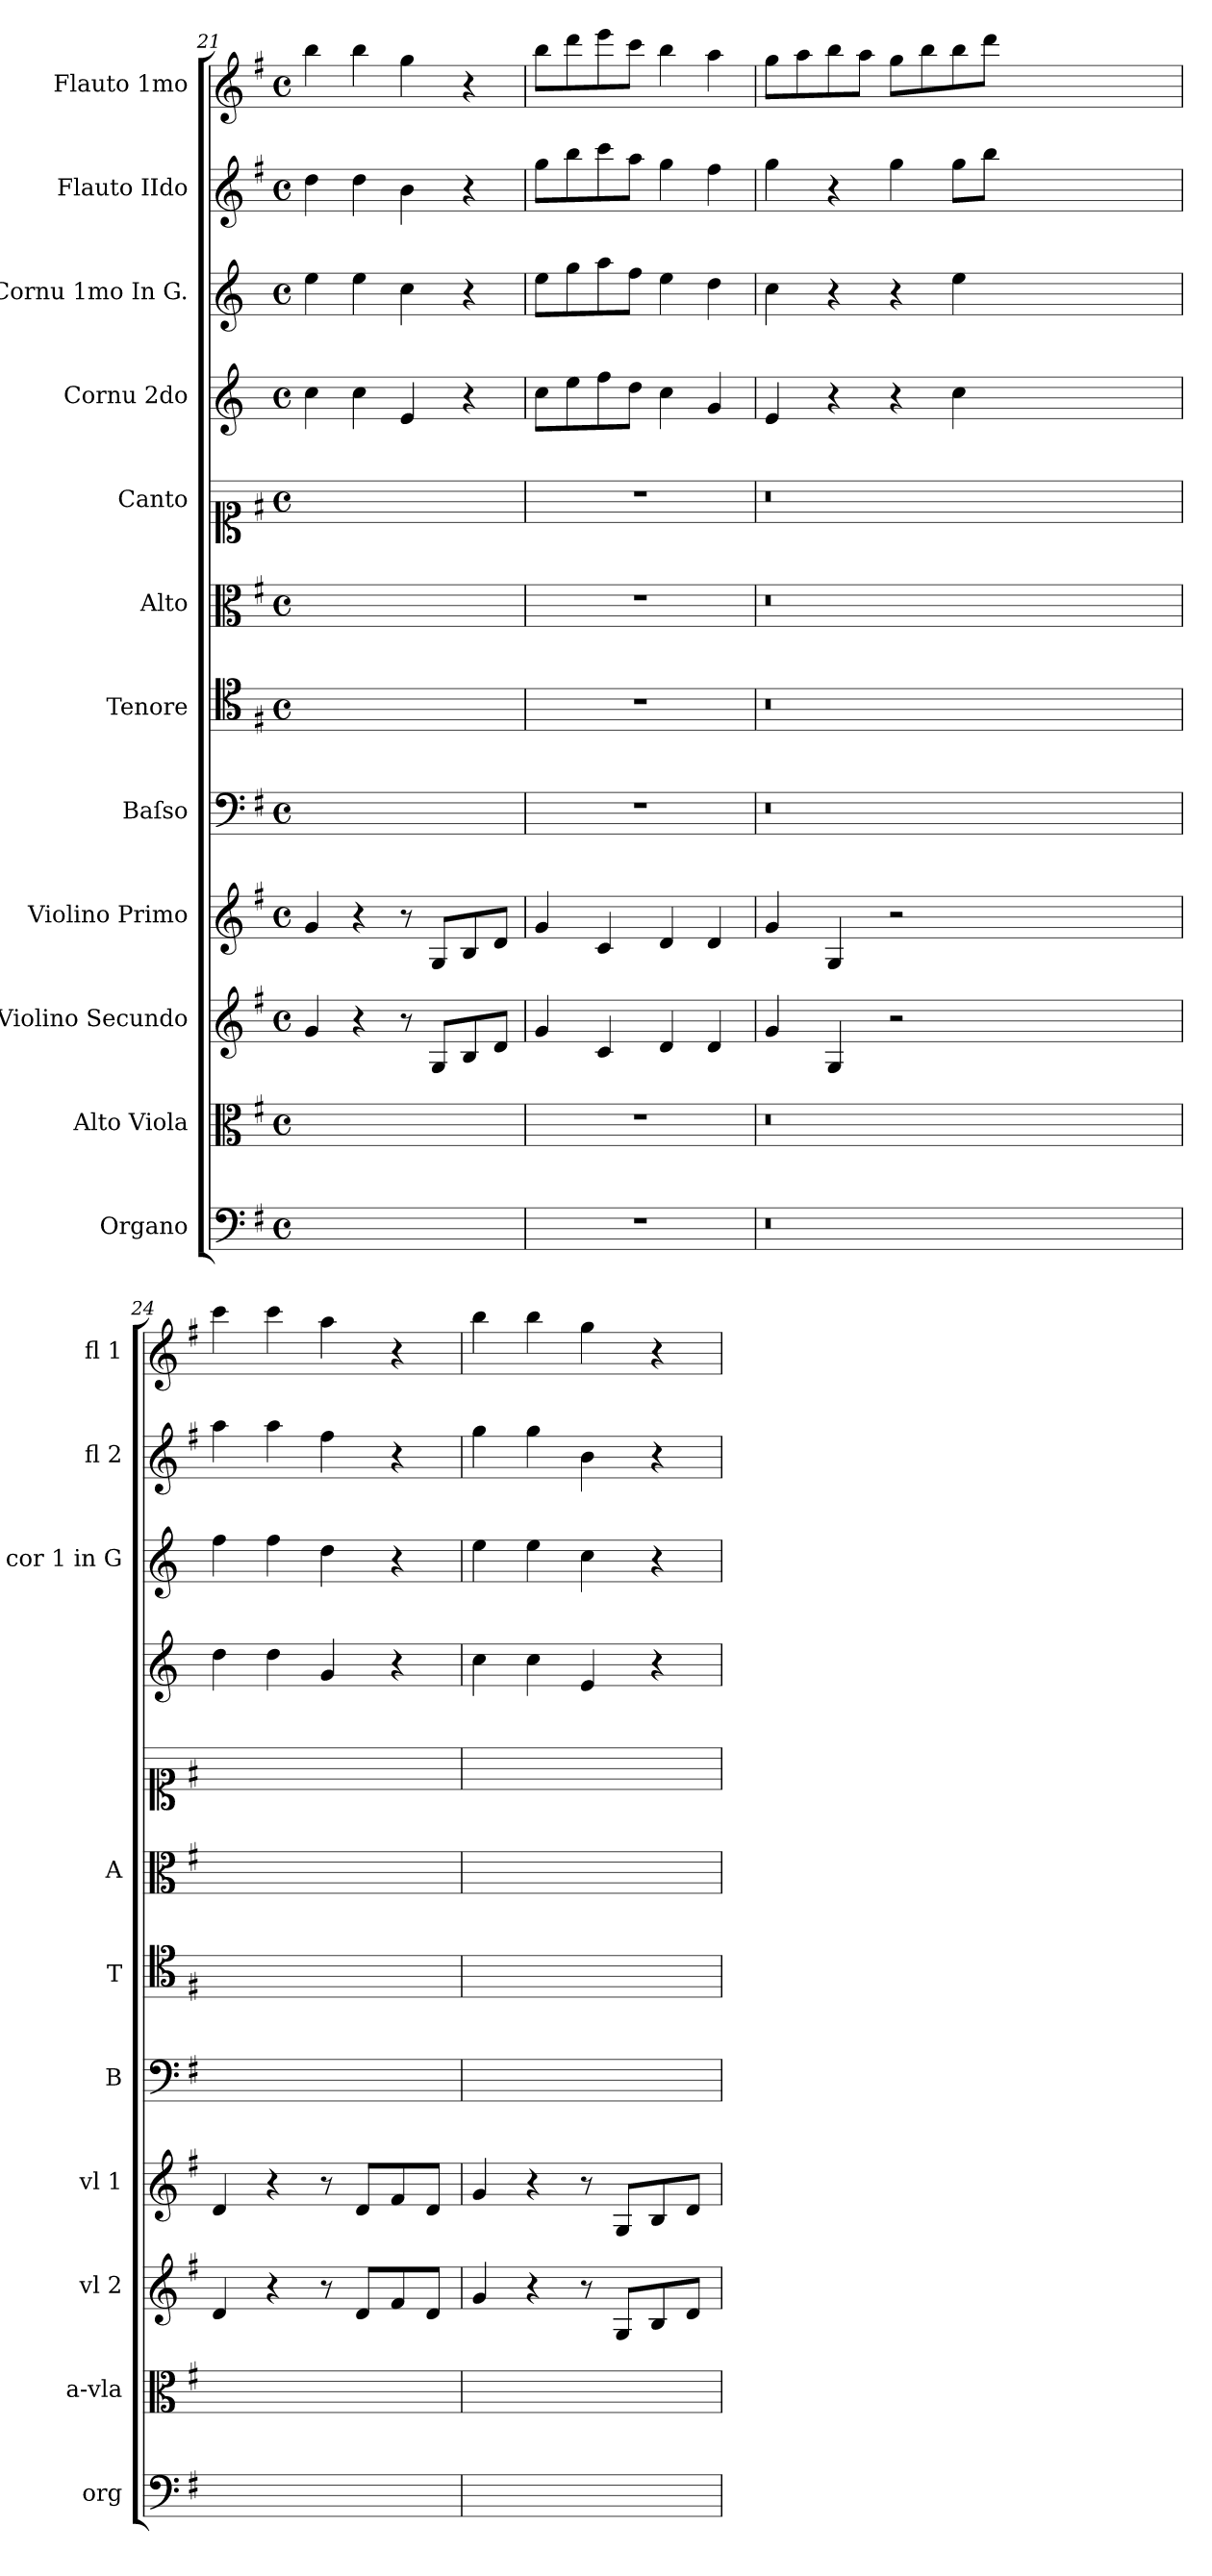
**kern	**kern	**kern	**kern	**kern	**kern	**kern	**kern	**kern	**kern	**kern	**kern
*part12	*part11	*part10	*part9	*part8	*part7	*part6	*part5	*part4	*part3	*part2	*part1
*staff12	*staff11	*staff10	*staff9	*staff8	*staff7	*staff6	*staff5	*staff4	*staff3	*staff2	*staff1
*I"Organo	*I"Alto Viola	*I"Violino Secundo	*I"Violino Primo	*I"Baſso	*I"Tenore	*I"Alto	*I"Canto	*I"Cornu 2do	*I"Cornu 1mo In G.	*I"Flauto IIdo	*I"Flauto 1mo
*I'org	*I'a-vla	*I'vl 2	*I'vl 1	*I'B	*I'T	*I'A	*	*	*I'cor 1 in G	*I'fl 2	*I'fl 1
*clefF4	*clefC3	*clefG2	*clefG2	*clefF4	*clefC4	*clefC3	*clefC1	*clefG2	*clefG2	*clefG2	*clefG2
*	*	*	*	*	*	*	*	*ITrd3c5	*ITrd3c5	*	*
*k[f#]	*k[f#]	*k[f#]	*k[f#]	*k[f#]	*k[f#]	*k[f#]	*k[f#]	*k[f#]	*k[f#]	*k[f#]	*k[f#]
*G:	*G:	*G:	*G:	*G:	*G:	*G:	*G:	*G:	*G:	*G:	*G:
*M4/4	*M4/4	*M4/4	*M4/4	*M4/4	*M4/4	*M4/4	*M4/4	*M4/4	*M4/4	*M4/4	*M4/4
*met(c)	*met(c)	*met(c)	*met(c)	*met(c)	*met(c)	*met(c)	*met(c)	*met(c)	*met(c)	*met(c)	*met(c)
=21	=21	=21	=21	=21	=21	=21	=21	=21	=21	=21	=21
1ryy	1ryy	4g/	4g/	1ryy	1ryy	1ryy	1ryy	4g\	4b\	4dd\	4bb\
.	.	4r	4r	.	.	.	.	4g\	4b\	4dd\	4bb\
.	.	8r	8r	.	.	.	.	4B/	4g\	4b\	4gg\
.	.	8G/L	8G/L	.	.	.	.	.	.	.	.
.	.	8B/	8B/	.	.	.	.	4r	4r	4r	4r
.	.	8d/J	8d/J	.	.	.	.	.	.	.	.
=22	=22	=22	=22	=22	=22	=22	=22	=22	=22	=22	=22
1r	1r	4g/	4g/	1r	1r	1r	1r	8g\L	8b\L	8gg\L	8bb\L
.	.	.	.	.	.	.	.	8b\	8dd\	8bb\	8ddd\
.	.	4c/	4c/	.	.	.	.	8cc\	8ee\	8ccc\	8eee\
.	.	.	.	.	.	.	.	8a\J	8cc\J	8aa\J	8ccc\J
.	.	4d/	4d/	.	.	.	.	4g\	4b\	4gg\	4bb\
.	.	4d/	4d/	.	.	.	.	4d/	4a\	4ff#\	4aa\
=23	=23	=23	=23	=23	=23	=23	=23	=23	=23	=23	=23
0.r	0.r	4g/	4g/	0.r	0.r	0.r	0.r	4B/	4g\	4gg\	8gg\L
.	.	.	.	.	.	.	.	.	.	.	8aa\
.	.	4G/	4G/	.	.	.	.	4r	4r	4r	8bb\
.	.	.	.	.	.	.	.	.	.	.	8aa\J
.	.	2r	2r	.	.	.	.	4r	4r	4gg\	8gg\L
.	.	.	.	.	.	.	.	.	.	.	8bb\
.	.	.	.	.	.	.	.	4g\	4b\	8gg\L	8bb\
.	.	.	.	.	.	.	.	.	.	8bb\J	8ddd\J
.	.	0ryy	0ryy	.	.	.	.	0ryy	0ryy	0ryy	0ryy
=24	=24	=24	=24	=24	=24	=24	=24	=24	=24	=24	=24
1ryy	1ryy	4d/	4d/	1ryy	1ryy	1ryy	1ryy	4a\	4cc\	4aa\	4ccc\
.	.	4r	4r	.	.	.	.	4a\	4cc\	4aa\	4ccc\
.	.	8r	8r	.	.	.	.	4d/	4a\	4ff#\	4aa\
.	.	8d/L	8d/L	.	.	.	.	.	.	.	.
.	.	8f#/	8f#/	.	.	.	.	4r	4r	4r	4r
.	.	8d/J	8d/J	.	.	.	.	.	.	.	.
=25	=25	=25	=25	=25	=25	=25	=25	=25	=25	=25	=25
1ryy	1ryy	4g/	4g/	1ryy	1ryy	1ryy	1ryy	4g\	4b\	4gg\	4bb\
.	.	4r	4r	.	.	.	.	4g\	4b\	4gg\	4bb\
.	.	8r	8r	.	.	.	.	4B/	4g\	4b\	4gg\
.	.	8G/L	8G/L	.	.	.	.	.	.	.	.
.	.	8B/	8B/	.	.	.	.	4r	4r	4r	4r
.	.	8d/J	8d/J	.	.	.	.	.	.	.	.
=	=	=	=	=	=	=	=	=	=	=	=
*-	*-	*-	*-	*-	*-	*-	*-	*-	*-	*-	*-
